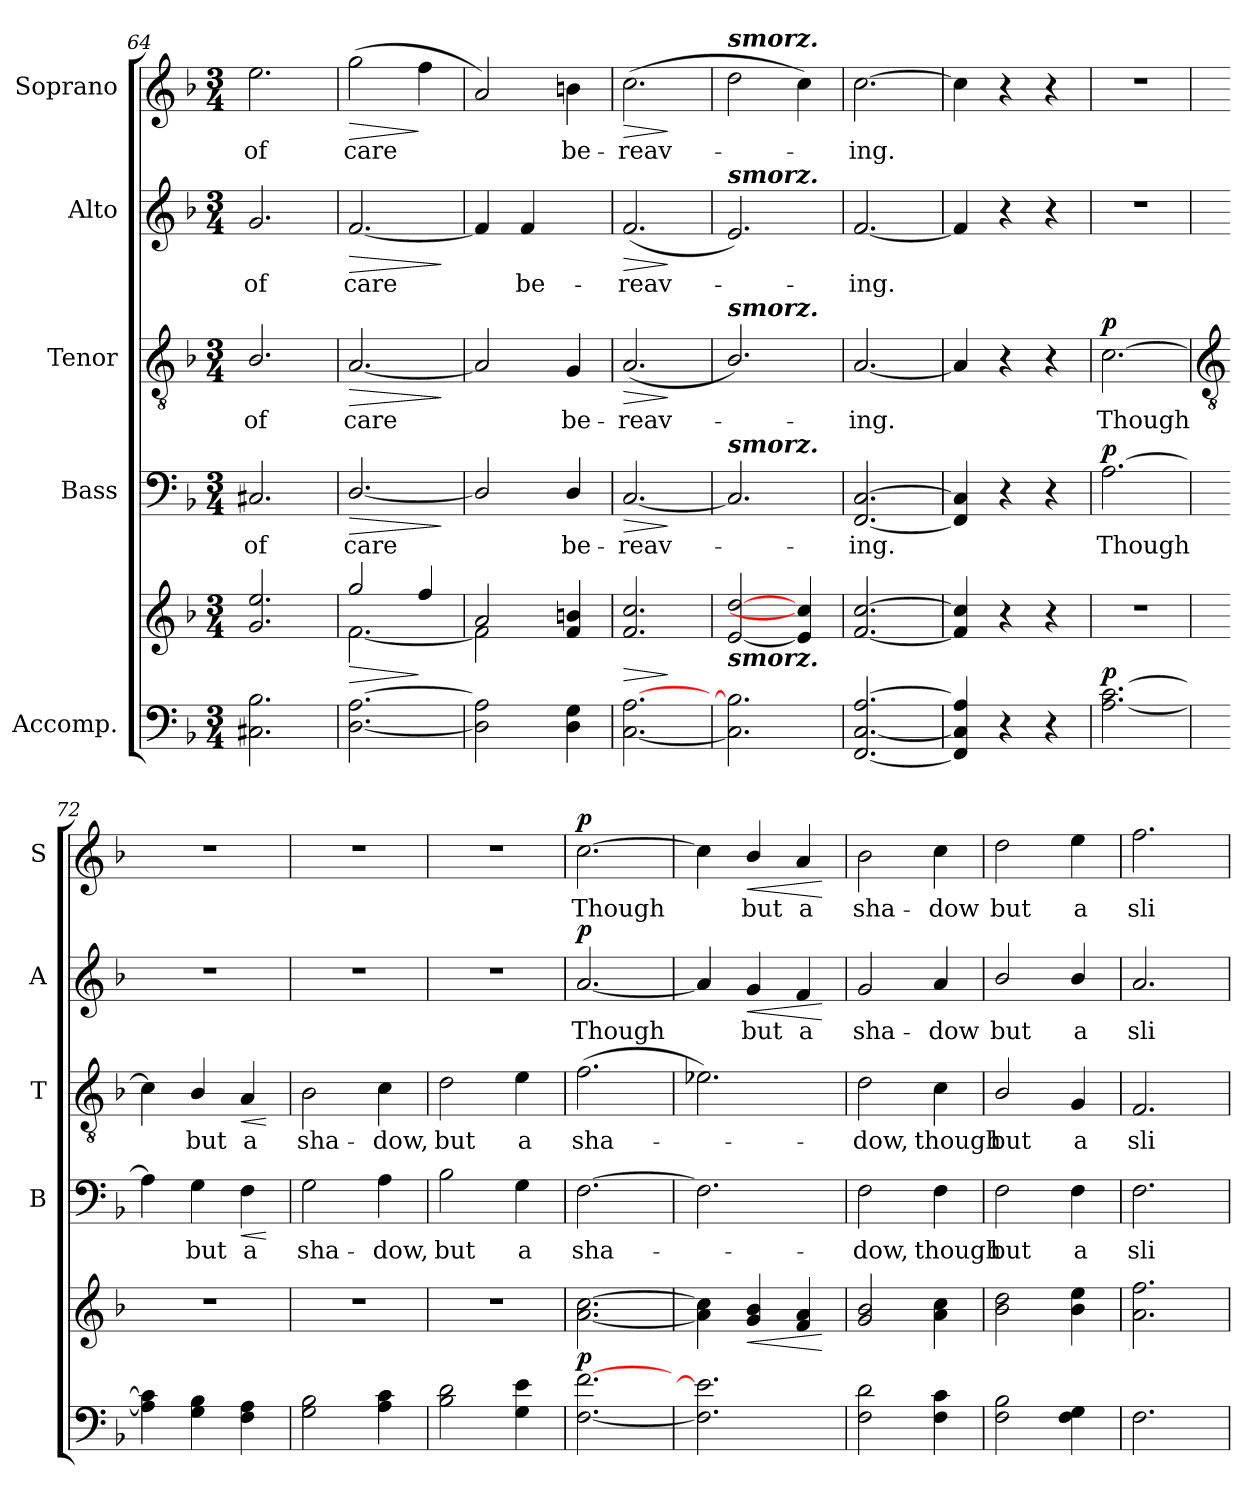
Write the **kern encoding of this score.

**kern	**kern	**dynam	**kern	**text	**dynam	**kern	**text	**dynam	**kern	**text	**dynam	**kern	**text	**dynam
*part5	*part5	*part5	*part4	*part4	*part4	*part3	*part3	*part3	*part2	*part2	*part2	*part1	*part1	*part1
*staff6	*staff5	*staff5/6	*staff4	*staff4	*staff4	*staff3	*staff3	*staff3	*staff2	*staff2	*staff2	*staff1	*staff1	*staff1
*I"Accomp.	*	*	*I"Bass	*	*	*I"Tenor	*	*	*I"Alto	*	*	*I"Soprano	*	*
*	*	*	*I'B	*	*	*I'T	*	*	*I'A	*	*	*I'S	*	*
*clefF4	*clefG2	*	*clefF4	*	*	*clefGv2	*	*	*clefG2	*	*	*clefG2	*	*
*k[b-]	*k[b-]	*	*k[b-]	*	*	*k[b-]	*	*	*k[b-]	*	*	*k[b-]	*	*
*F:	*F:	*	*F:	*	*	*F:	*	*	*F:	*	*	*F:	*	*
*M3/4	*M3/4	*	*M3/4	*	*	*M3/4	*	*	*M3/4	*	*	*M3/4	*	*
=64	=64	=64	=64	=64	=64	=64	=64	=64	=64	=64	=64	=64	=64	=64
*	*^	*	*	*	*	*	*	*	*	*	*	*	*	*
!	!	!LO:N:vis=1	!	!	!LO:LY:b	!	!	!LO:LY:b	!	!	!LO:LY:b	!	!	!LO:LY:b	!
2.C#X 2.B-	2.g/ 2.ee/	2.ryy	.	2.C#X	of	.	2.B-/	of	.	2.g	of	.	2.ee	of	.
=65	=65	=65	=65	=65	=65	=65	=65	=65	=65	=65	=65	=65	=65	=65	=65
!	!	!	!LO:HP:b	!	!LO:LY:b	!LO:HP:b	!	!LO:LY:b	!LO:HP:b	!	!LO:LY:b	!LO:HP:b	!	!LO:LY:b	!LO:HP:b
[2.D [2.A	2gg/	[2.f\	>	[2.D/	care	>	[2.A	care	>	[2.f	care	>	(>2gg	care	>
.	4ff/	.	]	.	.	.	.	.	.	.	.	.	4ff	.	]
*	*v	*v	*	*	*	*	*	*	*	*	*	*	*	*	*
.	.	.	.	.	]	.	.	]	.	.	]	.	.	.
=66	=66	=66	=66	=66	=66	=66	=66	=66	=66	=66	=66	=66	=66	=66
*	*^	*	*	*	*	*	*	*	*	*	*	*	*	*
2D] 2A]	2a/	2f\]	.	2D/]	.	.	2A]	.	.	4f]	.	.	2a)	.	.
!	!	!	!	!	!	!	!	!	!	!	!LO:LY:b	!	!	!	!
.	.	.	.	.	.	.	.	.	.	4f	be-	.	.	.	.
!	!	!	!	!	!LO:LY:b	!	!	!LO:LY:b	!	!	!	!	!	!LO:LY:b	!
4D 4G	4f/ 4bn/	4ryy	.	4D/	be-	.	4G	be-	.	4ryy	.	.	4bn	be-	.
=67	=67	=67	=67	=67	=67	=67	=67	=67	=67	=67	=67	=67	=67	=67	=67
!	!	!	!LO:HP:b	!	!LO:LY:b	!LO:HP:b	!	!LO:LY:b	!LO:HP:b	!	!LO:LY:b	!LO:HP:b	!	!LO:LY:b	!LO:HP:b
*	*v	*v	*	*	*	*	*	*	*	*	*	*	*	*	*
[2.C [2.A	2.f/ 2.cc/	>	[2.C	-reav-	>	(<2.A	-reav-	>	(<2.f	-reav-	>	(>2.cc	-reav-	>
.	.	]	.	.	]	.	.	]	.	.	]	.	.	]
=68	=68	=68	=68	=68	=68	=68	=68	=68	=68	=68	=68	=68	=68	=68
!	!	!	!	!	!	!	!	!	!	!	!	!LO:TX:a:Bi:t=smorz.	!	!
!	!	!	!	!	!	!	!	!	!LO:TX:a:Bi:t=smorz.	!	!	!	!	!
!	!	!	!	!	!	!LO:TX:a:Bi:t=smorz.	!	!	!	!	!	!	!	!
!	!	!	!LO:TX:a:Bi:t=smorz.	!	!	!	!	!	!	!	!	!	!	!
!	!LO:TX:b:Bi:t=smorz.	!	!	!	!	!	!	!	!	!	!	!	!	!
2.C] 2.B-]	[2e/ [2dd/	.	2.C]	.	.	2.B-/)	.	.	2.e)	.	.	2dd	.	.
.	4e/] 4cc/]	.	.	.	.	.	.	.	.	.	.	4cc)	.	.
=69	=69	=69	=69	=69	=69	=69	=69	=69	=69	=69	=69	=69	=69	=69
!	!	!	!	!LO:LY:b	!	!	!LO:LY:b	!	!	!LO:LY:b	!	!	!LO:LY:b	!
[2.FF [2.C [2.A	[2.f/ [2.cc/	.	[2.FF [2.C	ing.	.	[2.A	ing.	.	[2.f	ing.	.	[2.cc	ing.	.
=70	=70	=70	=70	=70	=70	=70	=70	=70	=70	=70	=70	=70	=70	=70
4FF] 4C] 4A]	4f/] 4cc/]	.	4FF] 4C]	.	.	4A]	.	.	4f]	.	.	4cc]	.	.
4r	4r	.	4r	.	.	4r	.	.	4r	.	.	4r	.	.
4r	4r	.	4r	.	.	4r	.	.	4r	.	.	4r	.	.
=71	=71	=71	=71	=71	=71	=71	=71	=71	=71	=71	=71	=71	=71	=71
!	!LO:N:vis=1	!LO:DY:a=2	!	!LO:LY:b	!LO:DY:b	!	!LO:LY:b	!LO:DY:b	!LO:N:vis=1	!	!	!LO:N:vis=1	!	!
[2.A [2.c	2.r	p	[2.A	Though	p	[2.c	Though	p	2.r	.	.	2.r	.	.
!!LO:LB:g=z
=72	=72	=72	=72	=72	=72	=72	=72	=72	=72	=72	=72	=72	=72	=72
*	*	*	*	*	*	*clefGv2	*	*	*	*	*	*	*	*
!	!LO:N:vis=1	!	!	!	!	!	!	!	!LO:N:vis=1	!	!	!LO:N:vis=1	!	!
4A] 4c]	2.r	.	4A]	.	.	4c]	.	.	2.r	.	.	2.r	.	.
!	!	!	!	!LO:LY:b	!	!	!LO:LY:b	!	!	!	!	!	!	!
4G 4B-	.	.	4G	but	.	4B-/	but	.	.	.	.	.	.	.
!	!	!	!	!LO:LY:b	!LO:HP:b	!	!LO:LY:b	!LO:HP:b	!	!	!	!	!	!
4F 4A	.	.	4F	a	<	4A	a	<	.	.	.	.	.	.
.	.	.	.	.	[	.	.	[	.	.	.	.	.	.
=73	=73	=73	=73	=73	=73	=73	=73	=73	=73	=73	=73	=73	=73	=73
!	!LO:N:vis=1	!	!	!LO:LY:b	!	!	!LO:LY:b	!	!LO:N:vis=1	!	!	!LO:N:vis=1	!	!
2G 2B-	2.r	.	2G	sha-	.	2B-	sha-	.	2.r	.	.	2.r	.	.
!	!	!	!	!LO:LY:b	!	!	!LO:LY:b	!	!	!	!	!	!	!
4A 4c	.	.	4A	-dow,	.	4c	-dow,	.	.	.	.	.	.	.
=74	=74	=74	=74	=74	=74	=74	=74	=74	=74	=74	=74	=74	=74	=74
!	!LO:N:vis=1	!	!	!LO:LY:b	!	!	!LO:LY:b	!	!LO:N:vis=1	!	!	!LO:N:vis=1	!	!
2B- 2d	2.r	.	2B-	but	.	2d	but	.	2.r	.	.	2.r	.	.
!	!	!	!	!LO:LY:b	!	!	!LO:LY:b	!	!	!	!	!	!	!
4G 4e	.	.	4G	a	.	4e	a	.	.	.	.	.	.	.
=75	=75	=75	=75	=75	=75	=75	=75	=75	=75	=75	=75	=75	=75	=75
!	!	!LO:DY:b	!	!LO:LY:b	!	!	!LO:LY:b	!	!	!LO:LY:b	!LO:DY:b	!	!LO:LY:b	!LO:DY:b
[2.F [2.f	[2.a [2.cc	p	[2.F	sha-	.	(>2.f	sha-	.	[2.a	Though	p	[2.cc	Though	p
=76	=76	=76	=76	=76	=76	=76	=76	=76	=76	=76	=76	=76	=76	=76
2.F] 2.e-]	4a] 4cc]	.	2.F]	.	.	2.e-X)	.	.	4a]	.	.	4cc]	.	.
!	!	!LO:HP:b	!	!	!	!	!	!	!	!LO:LY:b	!LO:HP:b	!	!LO:LY:b	!LO:HP:b
.	4g/ 4b-/	<	.	.	.	.	.	.	4g	but	<	4b-/	but	<
!	!	!	!	!	!	!	!	!	!	!LO:LY:b	!	!	!LO:LY:b	!
.	4f 4a	.	.	.	.	.	.	.	4f	a	.	4a	a	.
.	.	[	.	.	.	.	.	.	.	.	[	.	.	[
=77	=77	=77	=77	=77	=77	=77	=77	=77	=77	=77	=77	=77	=77	=77
!	!	!	!	!LO:LY:b	!	!	!LO:LY:b	!	!	!LO:LY:b	!	!	!LO:LY:b	!
2F 2d	2g 2b-	.	2F	dow,	.	2d	dow,	.	2g	sha-	.	2b-	sha-	.
!	!	!	!	!LO:LY:b	!	!	!LO:LY:b	!	!	!LO:LY:b	!	!	!LO:LY:b	!
4F 4c	4a 4cc	.	4F	though	.	4c	though	.	4a	-dow	.	4cc	-dow	.
=78	=78	=78	=78	=78	=78	=78	=78	=78	=78	=78	=78	=78	=78	=78
!	!	!	!	!LO:LY:b	!	!	!LO:LY:b	!	!	!LO:LY:b	!	!	!LO:LY:b	!
2F 2B-	2b- 2dd	.	2F	but	.	2B-/	but	.	2b-/	but	.	2dd	but	.
!	!	!	!	!LO:LY:b	!	!	!LO:LY:b	!	!	!LO:LY:b	!	!	!LO:LY:b	!
4F 4G	4b- 4ee	.	4F	a	.	4G	a	.	4b-/	a	.	4ee	a	.
=79	=79	=79	=79	=79	=79	=79	=79	=79	=79	=79	=79	=79	=79	=79
!	!	!	!	!LO:LY:b	!	!	!LO:LY:b	!	!	!LO:LY:b	!	!	!LO:LY:b	!
2.F	2.a 2.ff	.	2.F	sli-	.	2.F	sli-	.	2.a	sli-	.	2.ff	sli-	.
=	=	=	=	=	=	=	=	=	=	=	=	=	=	=
*-	*-	*-	*-	*-	*-	*-	*-	*-	*-	*-	*-	*-	*-	*-
